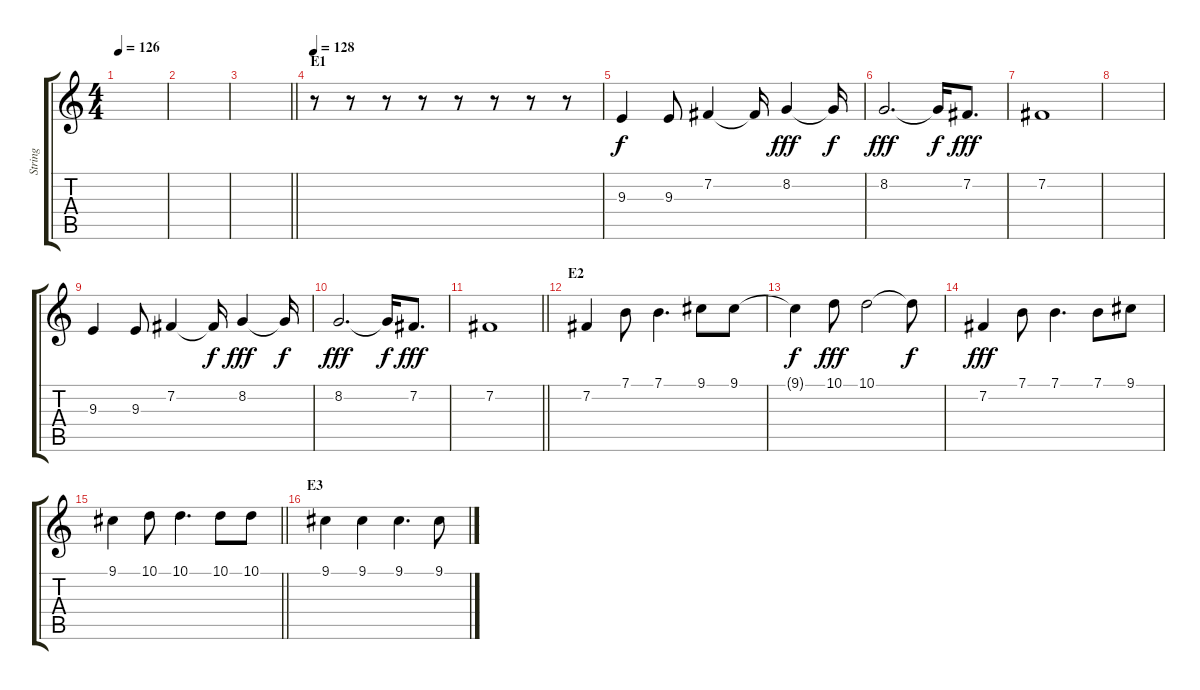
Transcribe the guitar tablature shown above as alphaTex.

\track ("String" "String") {instrument stringensemble1}
\staff {score tabs}
\tuning (E4 B3 G3 D3 A2 E2) {hide}
\ts (4 4)
\tempo 126
\clef g2
\ks c
|
|
\barLineRight lightlight
|
\section ("" "E1")
\tempo 128
r.8 r.8 r.8 r.8 r.8 r.8 r.8 r.8 |
9.3.4 9.3.8 7.2.4 7.2{t}.16{dy f} 8.2.4{dy fff} 8.2{t}.16{dy f} |
8.2.2{d dy fff} 8.2{t}.16{dy f} 7.2.8{d dy fff} |
7.2.1 |
|
9.3.4 9.3.8 7.2.4 7.2{t}.16{dy f} 8.2.4{dy fff} 8.2{t}.16{dy f} |
8.2.2{d dy fff} 8.2{t}.16{dy f} 7.2.8{d dy fff} |
\barLineRight lightlight
7.2.1 |
\section ("" "E2")
7.2.4 7.1.8 7.1.4{d} 9.1.8 9.1.8 |
9.1{t}.4{dy f} 10.1.8{dy fff} 10.1.2 10.1{t}.8{dy f} |
7.2.4{dy fff} 7.1.8 7.1.4{d} 7.1.8 9.1.8 |
\barLineRight lightlight
9.1.4 10.1.8 10.1.4{d} 10.1.8 10.1.8 |
\section ("" "E3")
9.1.4 9.1.4 9.1.4{d} 9.1.8
